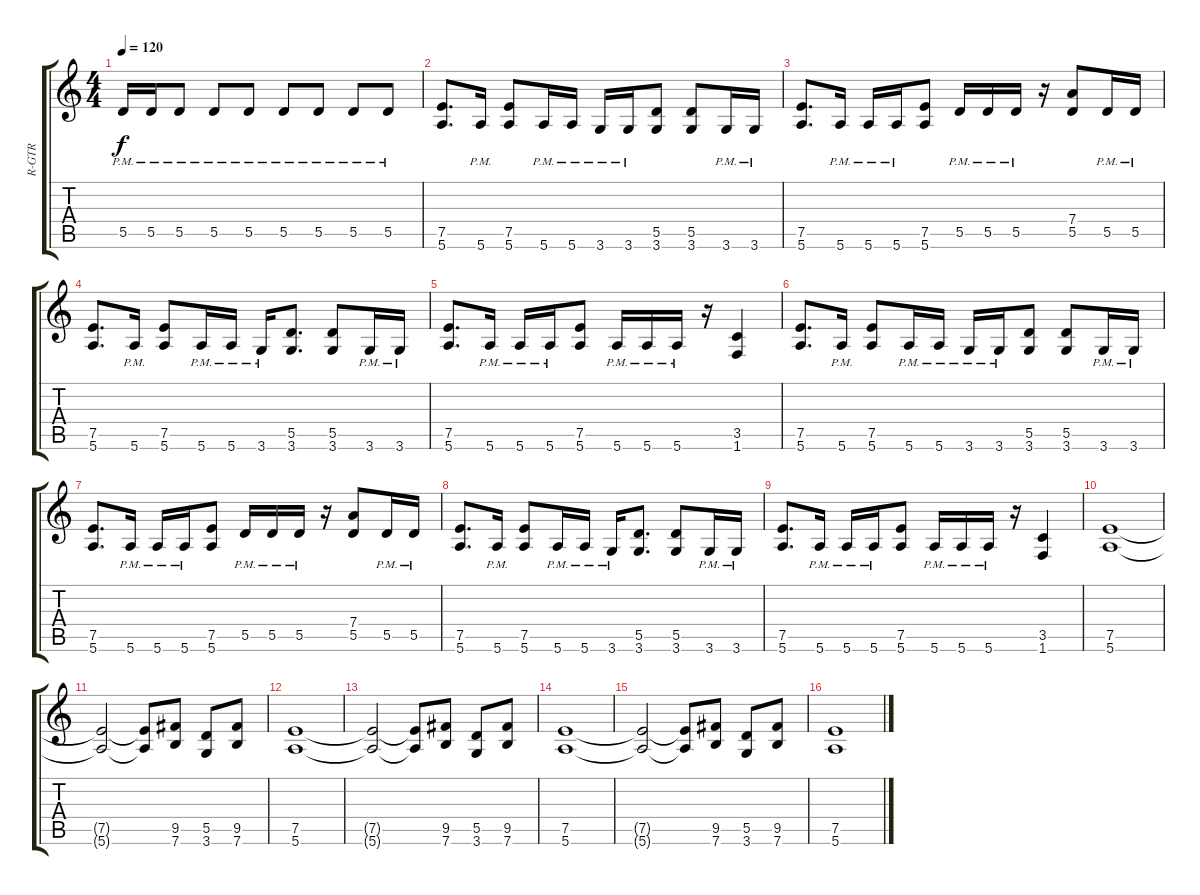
\track ("R-GTR" "R-GTR") {instrument distortionguitar}
\staff {score tabs}
\tuning (E4 B3 G3 D3 A2 E2) {hide}
\ts (4 4)
\tempo 120
\clef g2
\ks c
5.5{pm}.16{dy f} 5.5{pm}.16 5.5{pm}.8 5.5{pm}.8 5.5{pm}.8 5.5{pm}.8 5.5{pm}.8 5.5{pm}.8 5.5{pm}.8 |
(7.5 5.6).8{d} 5.6{pm}.16 (7.5 5.6).8 5.6{pm}.16 5.6{pm}.16 3.6{pm}.16 3.6{pm}.16 (5.5 3.6).8 (5.5 3.6).8 3.6{pm}.16 3.6{pm}.16 |
(7.5 5.6).8{d} 5.6{pm}.16 5.6{pm}.16 5.6{pm}.16 (7.5 5.6).8 5.5{pm}.16 5.5{pm}.16 5.5{pm}.16 r.16 (7.4 5.5).8 5.5{pm}.16 5.5{pm}.16 |
(7.5 5.6).8{d} 5.6{pm}.16 (7.5 5.6).8 5.6{pm}.16 5.6{pm}.16 3.6{pm}.16 (5.5 3.6).8{d} (5.5 3.6).8 3.6{pm}.16 3.6{pm}.16 |
(7.5 5.6).8{d} 5.6{pm}.16 5.6{pm}.16 5.6{pm}.16 (7.5 5.6).8 5.6{pm}.16 5.6{pm}.16 5.6{pm}.16 r.16 (3.5 1.6).4 |
(7.5 5.6).8{d} 5.6{pm}.16 (7.5 5.6).8 5.6{pm}.16 5.6{pm}.16 3.6{pm}.16 3.6{pm}.16 (5.5 3.6).8 (5.5 3.6).8 3.6{pm}.16 3.6{pm}.16 |
(7.5 5.6).8{d} 5.6{pm}.16 5.6{pm}.16 5.6{pm}.16 (7.5 5.6).8 5.5{pm}.16 5.5{pm}.16 5.5{pm}.16 r.16 (7.4 5.5).8 5.5{pm}.16 5.5{pm}.16 |
(7.5 5.6).8{d} 5.6{pm}.16 (7.5 5.6).8 5.6{pm}.16 5.6{pm}.16 3.6{pm}.16 (5.5 3.6).8{d} (5.5 3.6).8 3.6{pm}.16 3.6{pm}.16 |
(7.5 5.6).8{d} 5.6{pm}.16 5.6{pm}.16 5.6{pm}.16 (7.5 5.6).8 5.6{pm}.16 5.6{pm}.16 5.6{pm}.16 r.16 (3.5 1.6).4 |
(7.5 5.6).1 |
(7.5{t} 5.6{t}).2 (7.5{t} 5.6{t}).8 (9.5 7.6).8 (5.5 3.6).8 (9.5 7.6).8 |
(7.5 5.6).1 |
(7.5{t} 5.6{t}).2 (7.5{t} 5.6{t}).8 (9.5 7.6).8 (5.5 3.6).8 (9.5 7.6).8 |
(7.5 5.6).1 |
(7.5{t} 5.6{t}).2 (7.5{t} 5.6{t}).8 (9.5 7.6).8 (5.5 3.6).8 (9.5 7.6).8 |
(7.5 5.6).1
